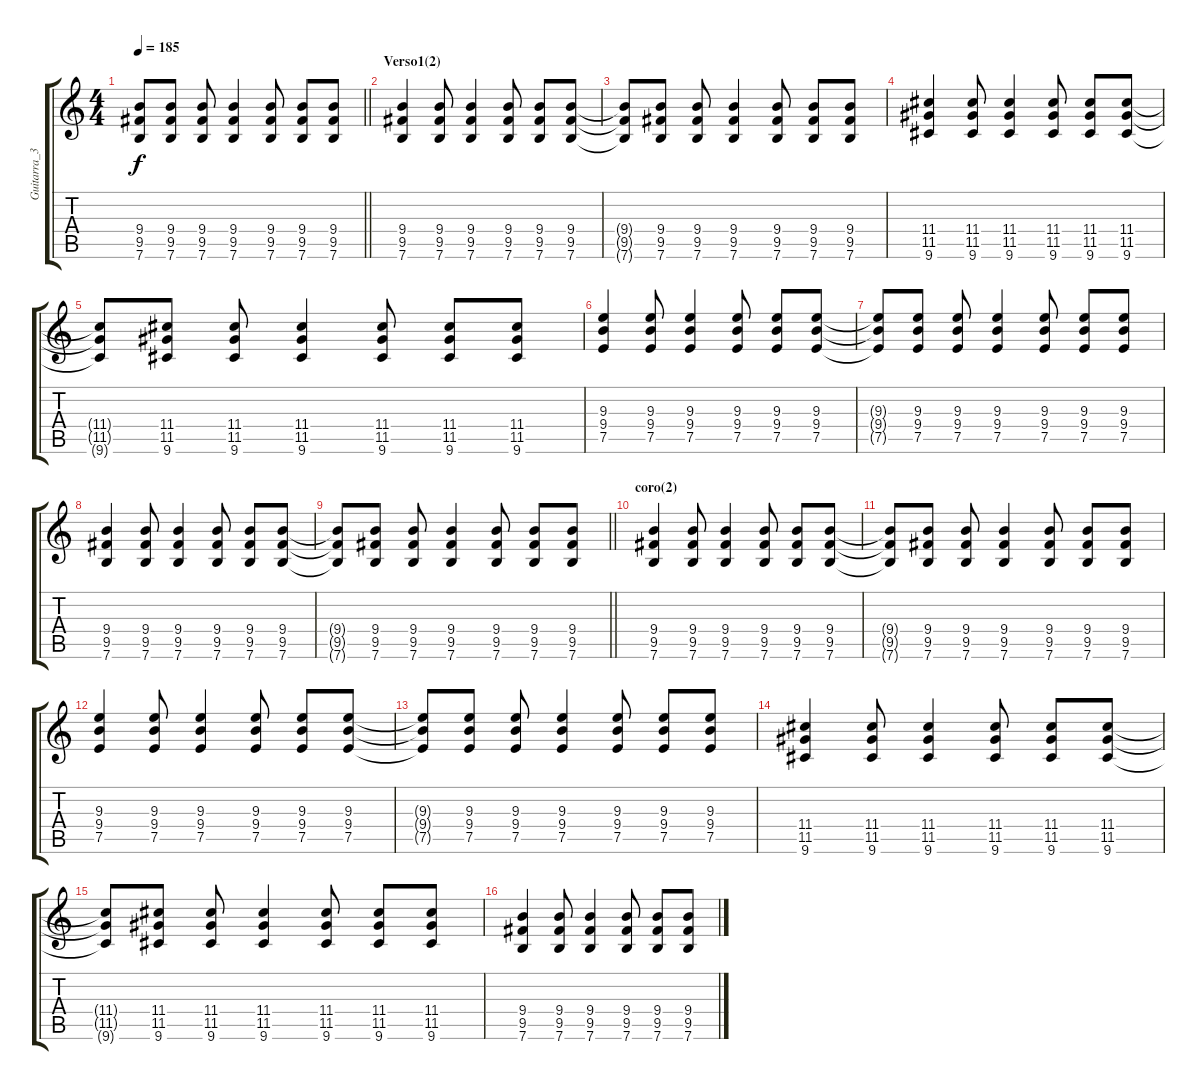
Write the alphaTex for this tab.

\track ("Guitarra_3" "Guitarra_3") {instrument overdrivenguitar}
\staff {score tabs}
\tuning (E4 B3 G3 D3 A2 E2) {hide}
\ts (4 4)
\tempo 185
\clef g2
\barLineRight lightlight
\ks c
(9.4{t} 9.5{t} 7.6{t}).8{dy f} (9.4 9.5 7.6).8 (9.4 9.5 7.6).8 (9.4 9.5 7.6).4 (9.4 9.5 7.6).8 (9.4 9.5 7.6).8 (9.4 9.5 7.6).8 |
\section ("" "Verso1(2)")
(9.4 9.5 7.6).4 (9.4 9.5 7.6).8 (9.4 9.5 7.6).4 (9.4 9.5 7.6).8 (9.4 9.5 7.6).8 (9.4 9.5 7.6).8 |
(9.4{t} 9.5{t} 7.6{t}).8 (9.4 9.5 7.6).8 (9.4 9.5 7.6).8 (9.4 9.5 7.6).4 (9.4 9.5 7.6).8 (9.4 9.5 7.6).8 (9.4 9.5 7.6).8 |
(11.4 11.5 9.6).4 (11.4 11.5 9.6).8 (11.4 11.5 9.6).4 (11.4 11.5 9.6).8 (11.4 11.5 9.6).8 (11.4 11.5 9.6).8 |
(11.4{t} 11.5{t} 9.6{t}).8 (11.4 11.5 9.6).8 (11.4 11.5 9.6).8 (11.4 11.5 9.6).4 (11.4 11.5 9.6).8 (11.4 11.5 9.6).8 (11.4 11.5 9.6).8 |
(9.3 9.4 7.5).4 (9.3 9.4 7.5).8 (9.3 9.4 7.5).4 (9.3 9.4 7.5).8 (9.3 9.4 7.5).8 (9.3 9.4 7.5).8 |
(9.3{t} 9.4{t} 7.5{t}).8 (9.3 9.4 7.5).8 (9.3 9.4 7.5).8 (9.3 9.4 7.5).4 (9.3 9.4 7.5).8 (9.3 9.4 7.5).8 (9.3 9.4 7.5).8 |
(9.4 9.5 7.6).4 (9.4 9.5 7.6).8 (9.4 9.5 7.6).4 (9.4 9.5 7.6).8 (9.4 9.5 7.6).8 (9.4 9.5 7.6).8 |
\barLineRight lightlight
(9.4{t} 9.5{t} 7.6{t}).8 (9.4 9.5 7.6).8 (9.4 9.5 7.6).8 (9.4 9.5 7.6).4 (9.4 9.5 7.6).8 (9.4 9.5 7.6).8 (9.4 9.5 7.6).8 |
\section ("" "coro(2)")
(9.4 9.5 7.6).4 (9.4 9.5 7.6).8 (9.4 9.5 7.6).4 (9.4 9.5 7.6).8 (9.4 9.5 7.6).8 (9.4 9.5 7.6).8 |
(9.4{t} 9.5{t} 7.6{t}).8 (9.4 9.5 7.6).8 (9.4 9.5 7.6).8 (9.4 9.5 7.6).4 (9.4 9.5 7.6).8 (9.4 9.5 7.6).8 (9.4 9.5 7.6).8 |
(9.3 9.4 7.5).4 (9.3 9.4 7.5).8 (9.3 9.4 7.5).4 (9.3 9.4 7.5).8 (9.3 9.4 7.5).8 (9.3 9.4 7.5).8 |
(9.3{t} 9.4{t} 7.5{t}).8 (9.3 9.4 7.5).8 (9.3 9.4 7.5).8 (9.3 9.4 7.5).4 (9.3 9.4 7.5).8 (9.3 9.4 7.5).8 (9.3 9.4 7.5).8 |
(11.4 11.5 9.6).4 (11.4 11.5 9.6).8 (11.4 11.5 9.6).4 (11.4 11.5 9.6).8 (11.4 11.5 9.6).8 (11.4 11.5 9.6).8 |
(11.4{t} 11.5{t} 9.6{t}).8 (11.4 11.5 9.6).8 (11.4 11.5 9.6).8 (11.4 11.5 9.6).4 (11.4 11.5 9.6).8 (11.4 11.5 9.6).8 (11.4 11.5 9.6).8 |
(9.4 9.5 7.6).4 (9.4 9.5 7.6).8 (9.4 9.5 7.6).4 (9.4 9.5 7.6).8 (9.4 9.5 7.6).8 (9.4 9.5 7.6).8
